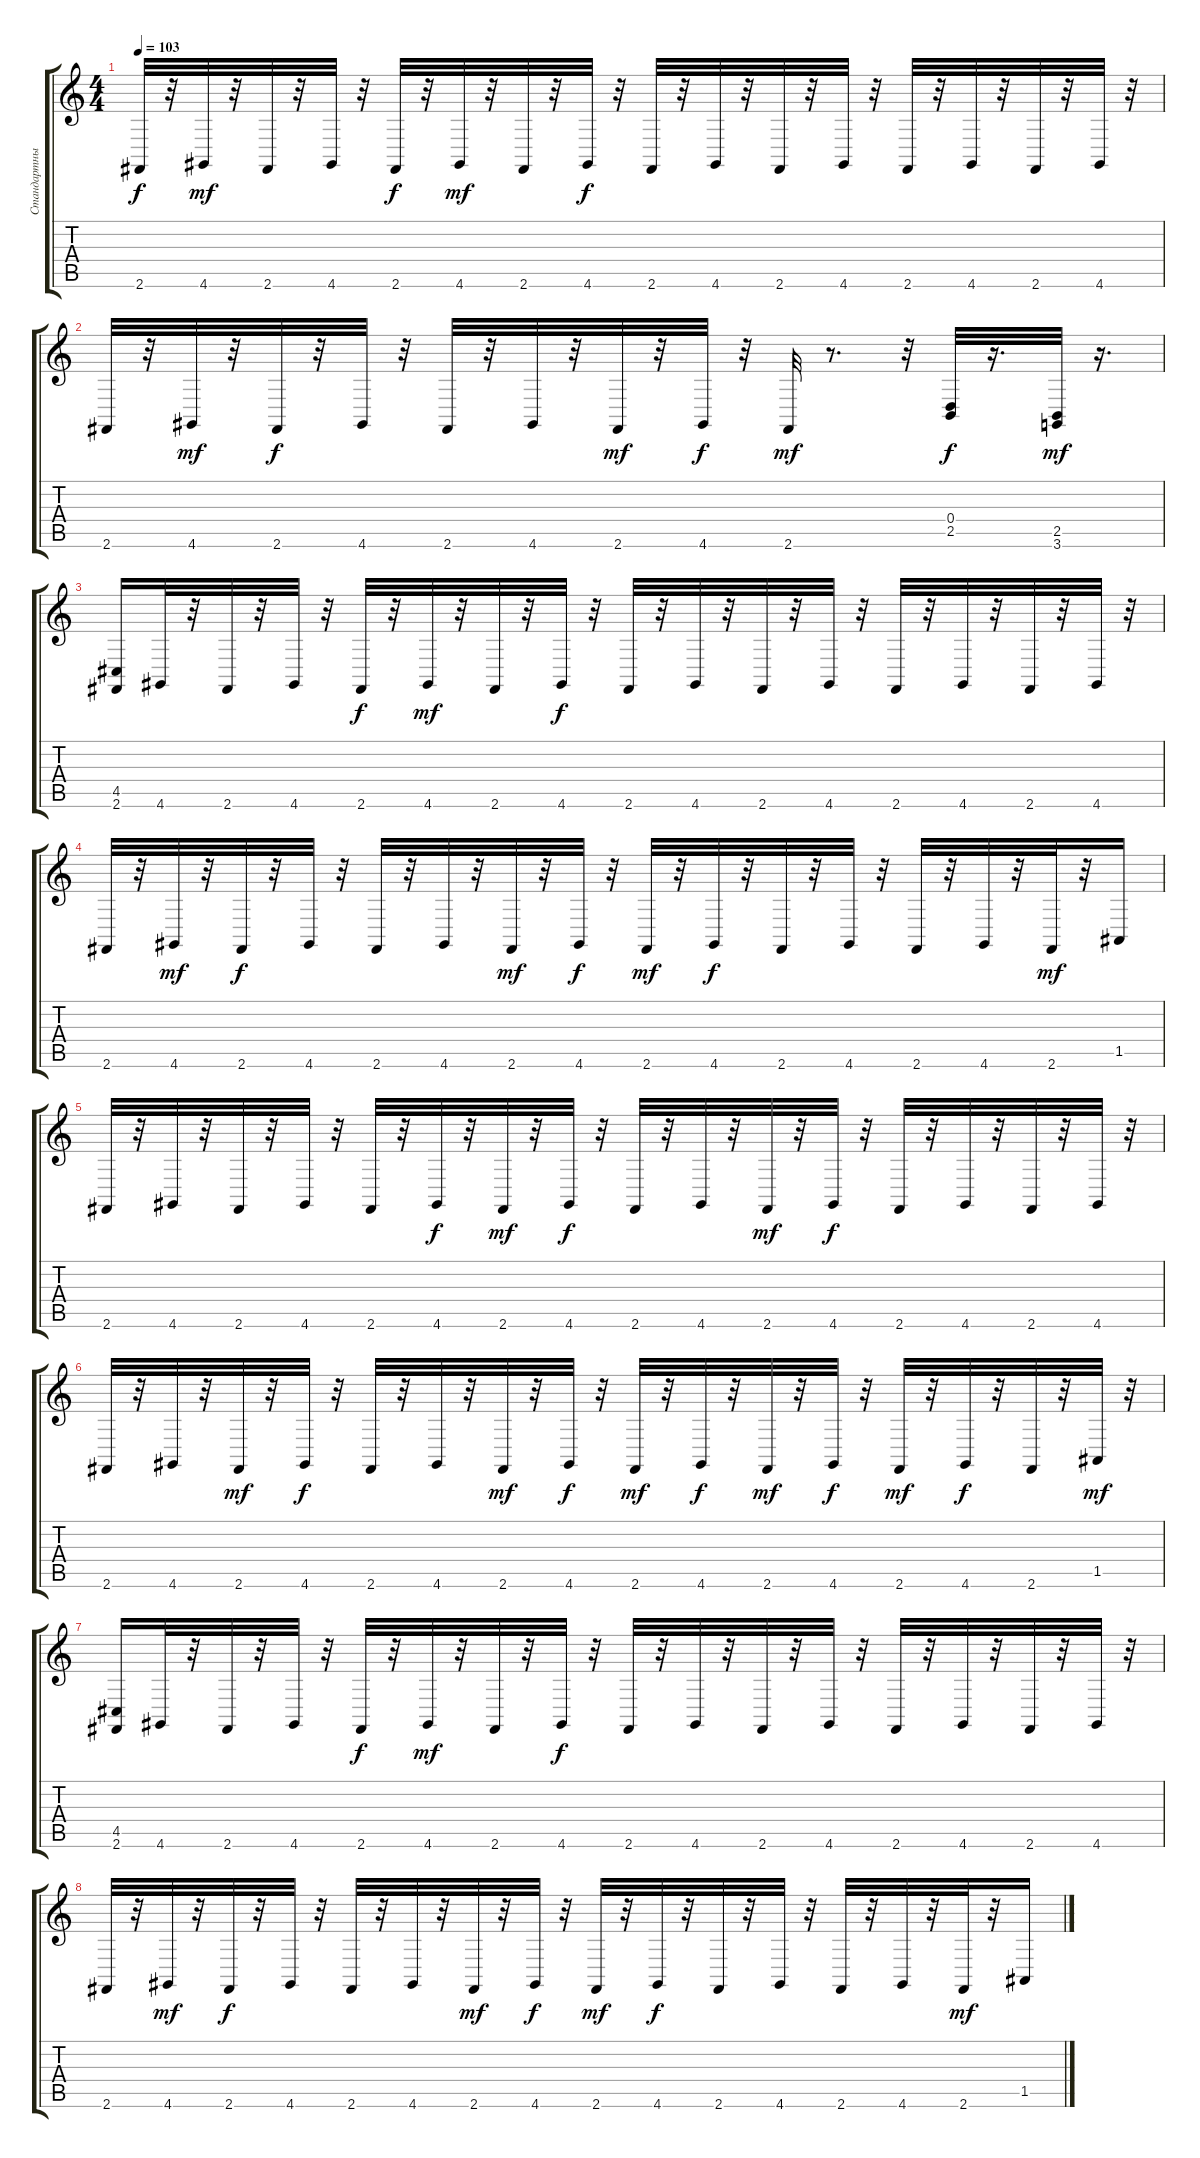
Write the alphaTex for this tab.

\track ("Стандартный Набор" "Стандартны") {instrument synthdrum}
\staff {score tabs}
\tuning (E4 B3 G3 D3 A2 E2) {hide}
\ts (4 4)
\tempo 103
\clef g2
\ks c
2.6.32{dy f} r.32 4.6.32{dy mf} r.32 2.6.32 r.32 4.6.32 r.32 2.6.32{dy f} r.32 4.6.32{dy mf} r.32 2.6.32 r.32 4.6.32{dy f} r.32 2.6.32 r.32 4.6.32 r.32 2.6.32 r.32 4.6.32 r.32 2.6.32 r.32 4.6.32 r.32 2.6.32 r.32 4.6.32 r.32 |
2.6.32 r.32 4.6.32{dy mf} r.32 2.6.32{dy f} r.32 4.6.32 r.32 2.6.32 r.32 4.6.32 r.32 2.6.32{dy mf} r.32 4.6.32{dy f} r.32 2.6.32{dy mf} r.8{d} r.32 (0.4 2.5).32{dy f} r.16{d} (2.5 3.6).32{dy mf} r.16{d} |
(4.5 2.6).16 4.6.32 r.32 2.6.32 r.32 4.6.32 r.32 2.6.32{dy f} r.32 4.6.32{dy mf} r.32 2.6.32 r.32 4.6.32{dy f} r.32 2.6.32 r.32 4.6.32 r.32 2.6.32 r.32 4.6.32 r.32 2.6.32 r.32 4.6.32 r.32 2.6.32 r.32 4.6.32 r.32 |
2.6.32 r.32 4.6.32{dy mf} r.32 2.6.32{dy f} r.32 4.6.32 r.32 2.6.32 r.32 4.6.32 r.32 2.6.32{dy mf} r.32 4.6.32{dy f} r.32 2.6.32{dy mf} r.32 4.6.32{dy f} r.32 2.6.32 r.32 4.6.32 r.32 2.6.32 r.32 4.6.32 r.32 2.6.32{dy mf} r.32 1.5.16 |
2.6.32 r.32 4.6.32 r.32 2.6.32 r.32 4.6.32 r.32 2.6.32 r.32 4.6.32{dy f} r.32 2.6.32{dy mf} r.32 4.6.32{dy f} r.32 2.6.32 r.32 4.6.32 r.32 2.6.32{dy mf} r.32 4.6.32{dy f} r.32 2.6.32 r.32 4.6.32 r.32 2.6.32 r.32 4.6.32 r.32 |
2.6.32 r.32 4.6.32 r.32 2.6.32{dy mf} r.32 4.6.32{dy f} r.32 2.6.32 r.32 4.6.32 r.32 2.6.32{dy mf} r.32 4.6.32{dy f} r.32 2.6.32{dy mf} r.32 4.6.32{dy f} r.32 2.6.32{dy mf} r.32 4.6.32{dy f} r.32 2.6.32{dy mf} r.32 4.6.32{dy f} r.32 2.6.32 r.32 1.5.32{dy mf} r.32 |
(4.5 2.6).16 4.6.32 r.32 2.6.32 r.32 4.6.32 r.32 2.6.32{dy f} r.32 4.6.32{dy mf} r.32 2.6.32 r.32 4.6.32{dy f} r.32 2.6.32 r.32 4.6.32 r.32 2.6.32 r.32 4.6.32 r.32 2.6.32 r.32 4.6.32 r.32 2.6.32 r.32 4.6.32 r.32 |
2.6.32 r.32 4.6.32{dy mf} r.32 2.6.32{dy f} r.32 4.6.32 r.32 2.6.32 r.32 4.6.32 r.32 2.6.32{dy mf} r.32 4.6.32{dy f} r.32 2.6.32{dy mf} r.32 4.6.32{dy f} r.32 2.6.32 r.32 4.6.32 r.32 2.6.32 r.32 4.6.32 r.32 2.6.32{dy mf} r.32 1.5.16
